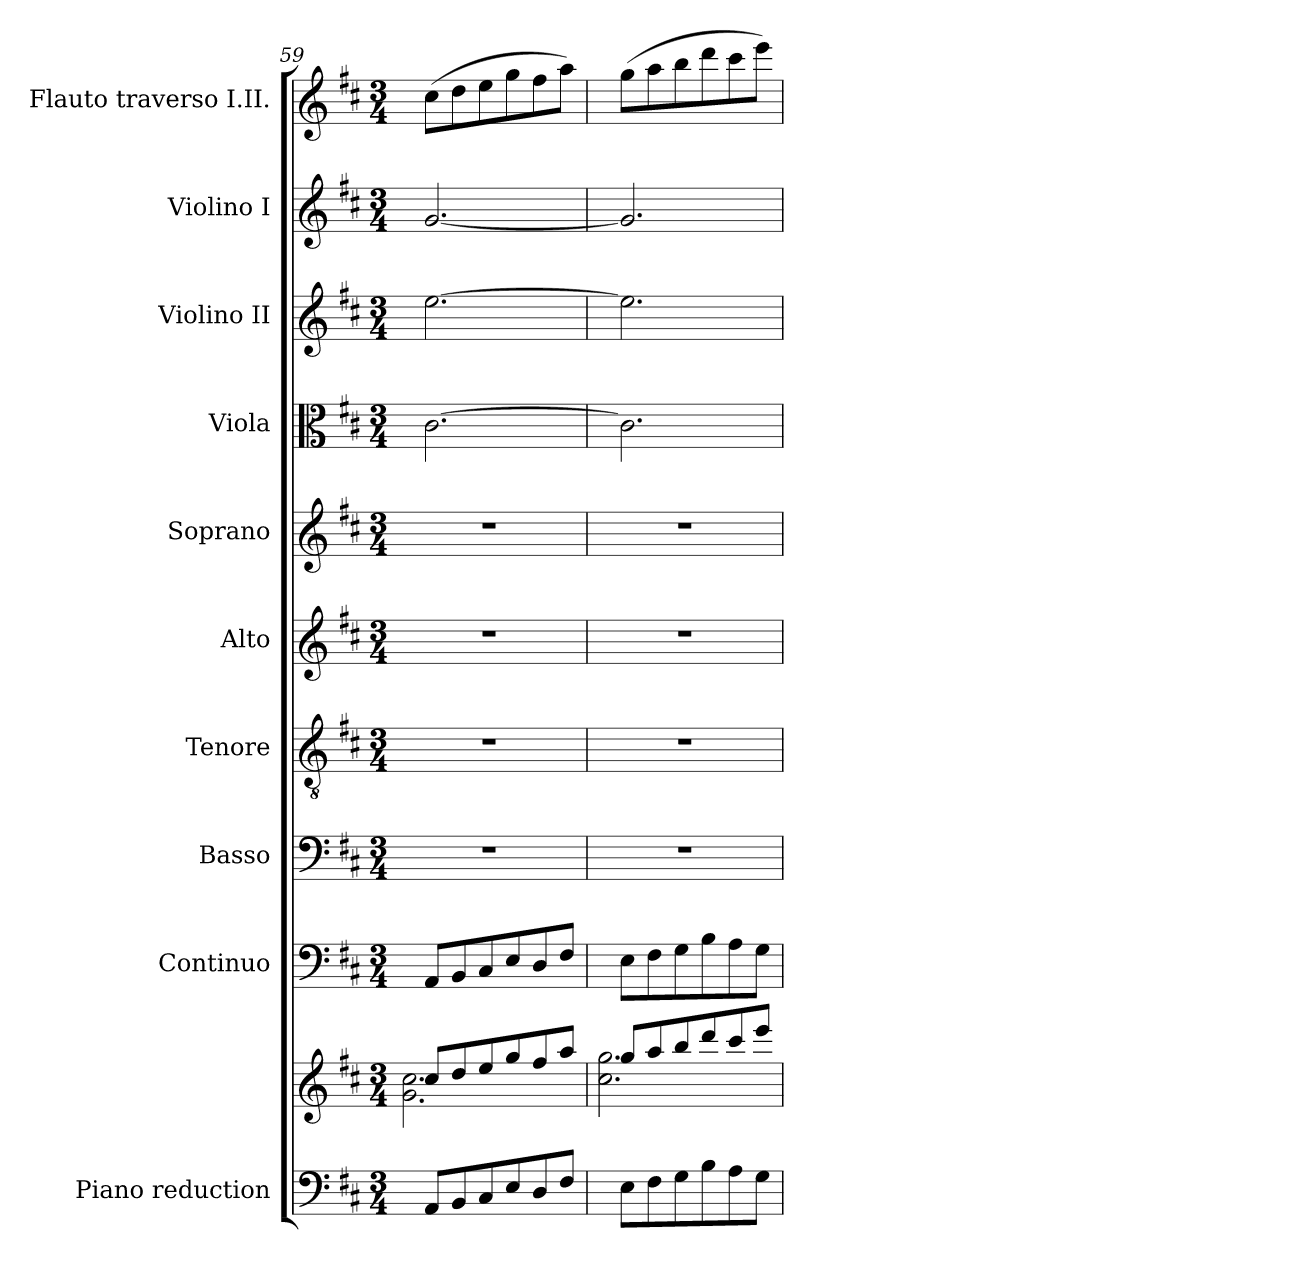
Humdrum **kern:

**kern	**kern	**kern	**kern	**kern	**kern	**kern	**kern	**kern	**kern	**kern
*part10	*part10	*part9	*part8	*part7	*part6	*part5	*part4	*part3	*part2	*part1
*staff11	*staff10	*staff9	*staff8	*staff7	*staff6	*staff5	*staff4	*staff3	*staff2	*staff1
*I"Piano reduction	*	*I"Continuo	*I"Basso	*I"Tenore	*I"Alto	*I"Soprano	*I"Viola	*I"Violino II	*I"Violino I	*I"Flauto traverso I.II.
*I'Pno	*	*	*	*	*	*	*I'Vla	*I'Vln	*I'Vln	*I'Fl
*clefF4	*clefG2	*clefF4	*clefF4	*clefGv2	*clefG2	*clefG2	*clefC3	*clefG2	*clefG2	*clefG2
*k[f#c#]	*k[f#c#]	*k[f#c#]	*k[f#c#]	*k[f#c#]	*k[f#c#]	*k[f#c#]	*k[f#c#]	*k[f#c#]	*k[f#c#]	*k[f#c#]
*M3/4	*M3/4	*M3/4	*M3/4	*M3/4	*M3/4	*M3/4	*M3/4	*M3/4	*M3/4	*M3/4
=59	=59	=59	=59	=59	=59	=59	=59	=59	=59	=59
*	*^	*	*	*	*	*	*	*	*	*
8AA/L	8cc#/L	2.g\ 2.cc#\	8AA/L	2.r	2.r	2.r	2.r	[2.c#\	[2.ee\	[2.g/	(8cc#\L
8BB/	8dd/	.	8BB/	.	.	.	.	.	.	.	8dd\
8C#/	8ee/	.	8C#/	.	.	.	.	.	.	.	8ee\
8E/	8gg/	.	8E/	.	.	.	.	.	.	.	8gg\
8D/	8ff#/	.	8D/	.	.	.	.	.	.	.	8ff#\
8F#/J	8aa/J	.	8F#/J	.	.	.	.	.	.	.	8aa\J)
=60	=60	=60	=60	=60	=60	=60	=60	=60	=60	=60	=60
8E\L	8gg/L	2.cc#\ 2.gg\	8E\L	2.r	2.r	2.r	2.r	2.c#\]	2.ee\]	2.g/]	(8gg\L
8F#\	8aa/	.	8F#\	.	.	.	.	.	.	.	8aa\
8G\	8bb/	.	8G\	.	.	.	.	.	.	.	8bb\
8B\	8ddd/	.	8B\	.	.	.	.	.	.	.	8ddd\
8A\	8ccc#/	.	8A\	.	.	.	.	.	.	.	8ccc#\
8G\J	8eee/J	.	8G\J	.	.	.	.	.	.	.	8eee\J)
*	*v	*v	*	*	*	*	*	*	*	*	*
=	=	=	=	=	=	=	=	=	=	=
*-	*-	*-	*-	*-	*-	*-	*-	*-	*-	*-
